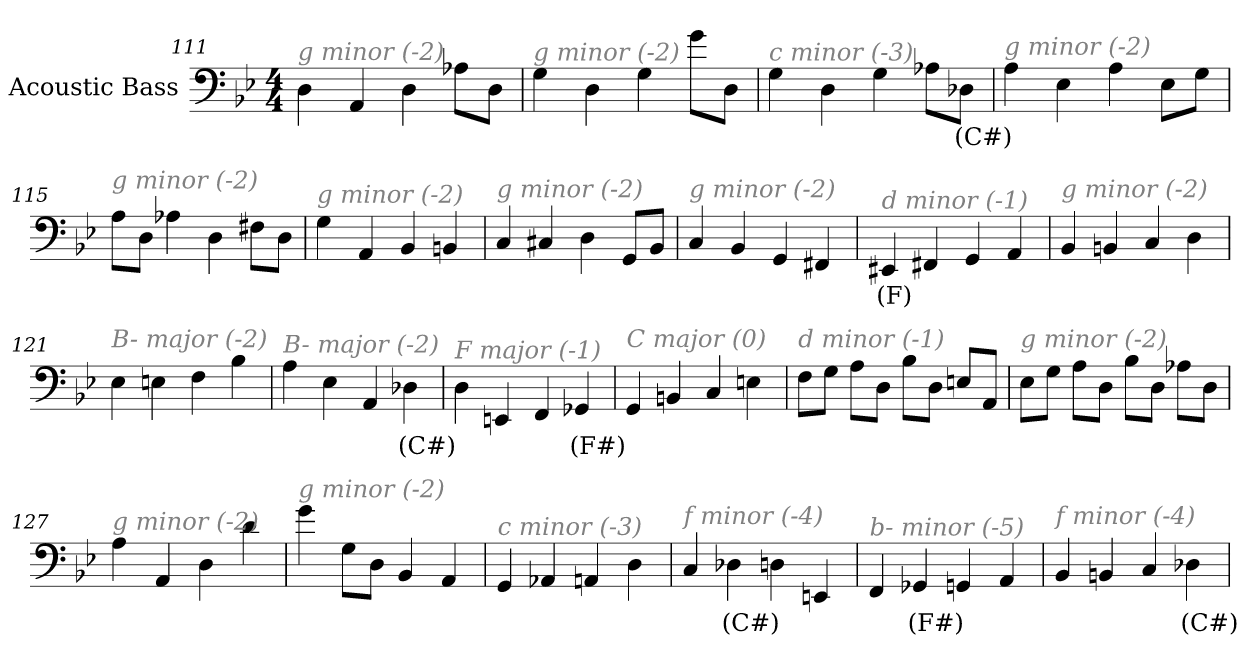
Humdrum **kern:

**kern	**text
*part1	*part1
*staff1	*staff1
*I"Acoustic Bass	*
*clefF4	*
*ITrd7c12	*
*k[b-e-]	*
*B-:	*
*M4/4	*
=111	=111
!LO:TX:i:color=#808080:t=g minor (-2)	!
4DD	.
4AAA	.
4DD	.
8AA-XL	.
8DDJ	.
=112	=112
!LO:TX:i:color=#808080:t=g minor (-2)	!
4GG	.
4DD	.
4GG	.
8GL	.
8DDJ	.
=113	=113
!LO:TX:i:color=#808080:t=c minor (-3)	!
4GG	.
4DD	.
4GG	.
8AA-XL	.
8DD-XiJ	(C#)
=114	=114
!LO:TX:i:color=#808080:t=g minor (-2)	!
4AA	.
4EE-	.
4AA	.
8EE-L	.
8GGJ	.
=115	=115
!LO:TX:i:color=#808080:t=g minor (-2)	!
8AAL	.
8DDJ	.
4AA-X	.
4DD	.
8FF#XL	.
8DDJ	.
=116	=116
!LO:TX:i:color=#808080:t=g minor (-2)	!
4GG	.
4AAA	.
4BBB-	.
4BBBn	.
=117	=117
!LO:TX:i:color=#808080:t=g minor (-2)	!
4CC	.
4CC#X	.
4DD	.
8GGGL	.
8BBB-J	.
=118	=118
!LO:TX:i:color=#808080:t=g minor (-2)	!
4CC	.
4BBB-	.
4GGG	.
4FFF#X	.
=119	=119
!LO:TX:i:color=#808080:t=d minor (-1)	!
4EEE#Xj	(F)
4FFF#X	.
4GGG	.
4AAA	.
=120	=120
!LO:TX:i:color=#808080:t=g minor (-2)	!
4BBB-	.
4BBBn	.
4CC	.
4DD	.
=121	=121
!LO:TX:i:color=#808080:t=B- major (-2)	!
4EE-	.
4EEn	.
4FF	.
4BB-	.
=122	=122
!LO:TX:i:color=#808080:t=B- major (-2)	!
4AA	.
4EE-	.
4AAA	.
4DD-Xi	(C#)
=123	=123
!LO:TX:i:color=#808080:t=F major (-1)	!
4DD	.
4EEEn	.
4FFF	.
4GGG-Xi	(F#)
=124	=124
!LO:TX:i:color=#808080:t=C major (0)	!
4GGG	.
4BBBn	.
4CC	.
4EEn	.
=125	=125
!LO:TX:i:color=#808080:t=d minor (-1)	!
8FFL	.
8GGJ	.
8AAL	.
8DDJ	.
8BB-L	.
8DDJ	.
8EEnL	.
8AAAJ	.
=126	=126
!LO:TX:i:color=#808080:t=g minor (-2)	!
8EE-L	.
8GGJ	.
8AAL	.
8DDJ	.
8BB-L	.
8DDJ	.
8AA-XL	.
8DDJ	.
=127	=127
!LO:TX:i:color=#808080:t=g minor (-2)	!
4AA	.
4AAA	.
4DD	.
4D	.
=128	=128
!LO:TX:i:color=#808080:t=g minor (-2)	!
4G	.
8GGL	.
8DDJ	.
4BBB-	.
4AAA	.
=129	=129
!LO:TX:i:color=#808080:t=c minor (-3)	!
4GGG	.
4AAA-X	.
4AAAn	.
4DD	.
=130	=130
!LO:TX:i:color=#808080:t=f minor (-4)	!
4CC	.
4DD-Xi	(C#)
4DD	.
4EEEn	.
=131	=131
!LO:TX:i:color=#808080:t=b- minor (-5)	!
4FFF	.
4GGG-Xi	(F#)
4GGG	.
4AAA	.
=132	=132
!LO:TX:i:color=#808080:t=f minor (-4)	!
4BBB-	.
4BBBn	.
4CC	.
4DD-Xi	(C#)
=	=
*-	*-
